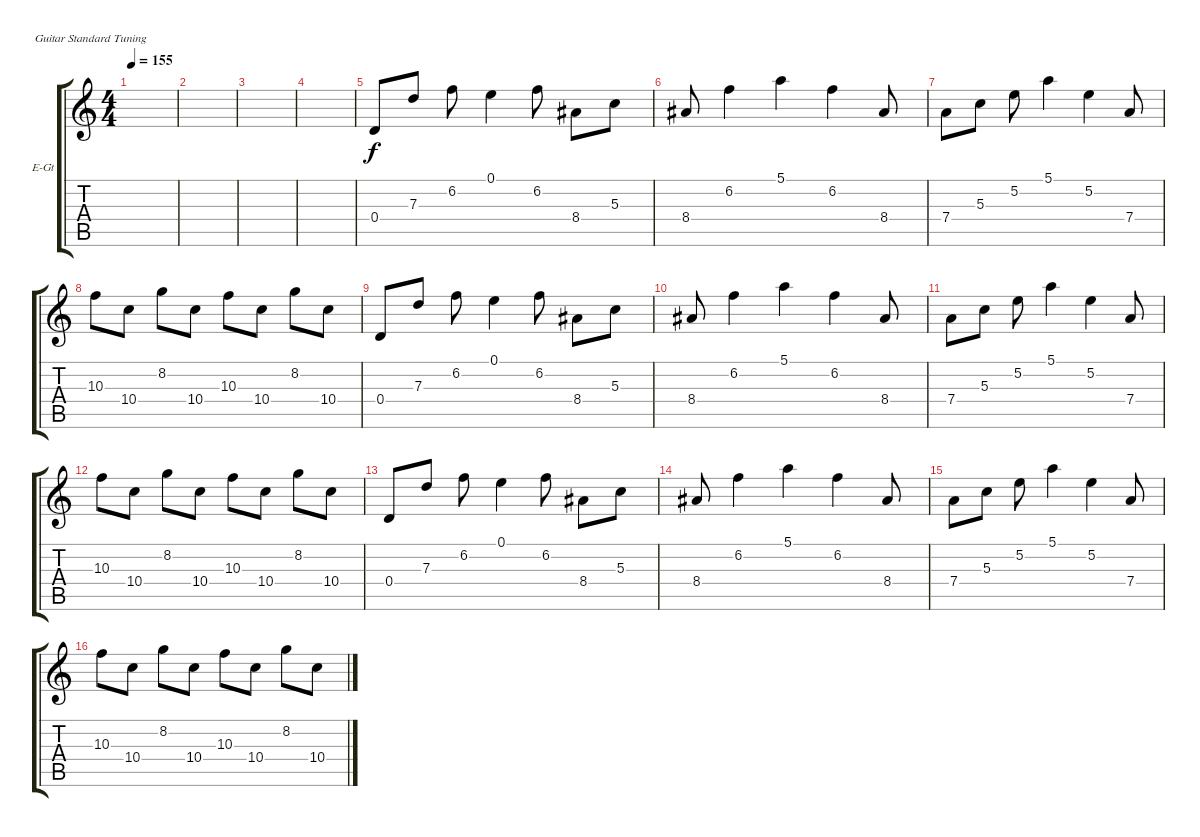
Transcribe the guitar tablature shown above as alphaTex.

\defaultSystemsLayout 4
\bracketExtendMode groupsimilarinstruments
\firstSystemTrackNameOrientation horizontal
\otherSystemsTrackNameOrientation horizontal
\track ("Electric Guitar" "E-Gt") {instrument electricguitarclean}
\staff {score tabs}
\tuning (E4 B3 G3 D3 A2 E2)
\ts (4 4)
\tempo 155
\clef g2
\ks c
|
|
|
|
0.4.8 7.3.8 6.2.8 0.1.4 6.2.8 8.4.8 5.3.8 |
8.4.8 6.2.4 5.1.4 6.2.4 8.4.8 |
7.4.8 5.3.8 5.2.8 5.1.4 5.2.4 7.4.8 |
10.3.8 10.4.8 8.2.8 10.4.8 10.3.8 10.4.8 8.2.8 10.4.8 |
0.4.8 7.3.8 6.2.8 0.1.4 6.2.8 8.4.8 5.3.8 |
8.4.8 6.2.4 5.1.4 6.2.4 8.4.8 |
7.4.8 5.3.8 5.2.8 5.1.4 5.2.4 7.4.8 |
10.3.8 10.4.8 8.2.8 10.4.8 10.3.8 10.4.8 8.2.8 10.4.8 |
0.4.8 7.3.8 6.2.8 0.1.4 6.2.8 8.4.8 5.3.8 |
8.4.8 6.2.4 5.1.4 6.2.4 8.4.8 |
7.4.8 5.3.8 5.2.8 5.1.4 5.2.4 7.4.8 |
10.3.8 10.4.8 8.2.8 10.4.8 10.3.8 10.4.8 8.2.8 10.4.8
